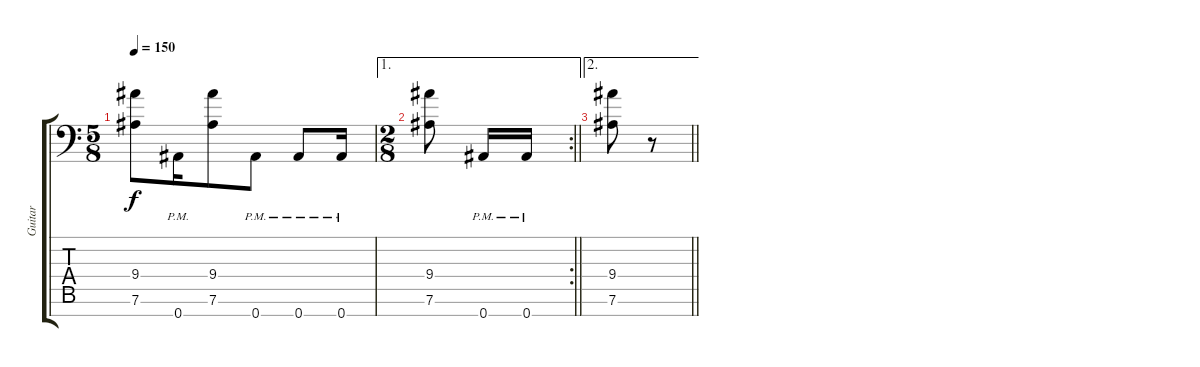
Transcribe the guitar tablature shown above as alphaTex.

\track ("Guitar" "Guitar") {instrument distortionguitar}
\staff {score tabs}
\tuning (Eb4 Bb3 Gb3 Db3 Ab2 Eb2 Bb1) {hide}
\ts (5 8)
\tempo 150
\clef f4
\ks c
(9.4 7.6).8{dy f} 0.7{pm}.16 (9.4 7.6).8 0.7{pm}.8 0.7{pm}.8 0.7{pm}.16 |
\ae 1
\rc 2
\ts (2 8)
\barLineRight lightlight
(9.4 7.6).8 0.7{pm}.16 0.7{pm}.16 |
\ae 2
\barLineRight lightlight
(9.4 7.6).8 r.8
